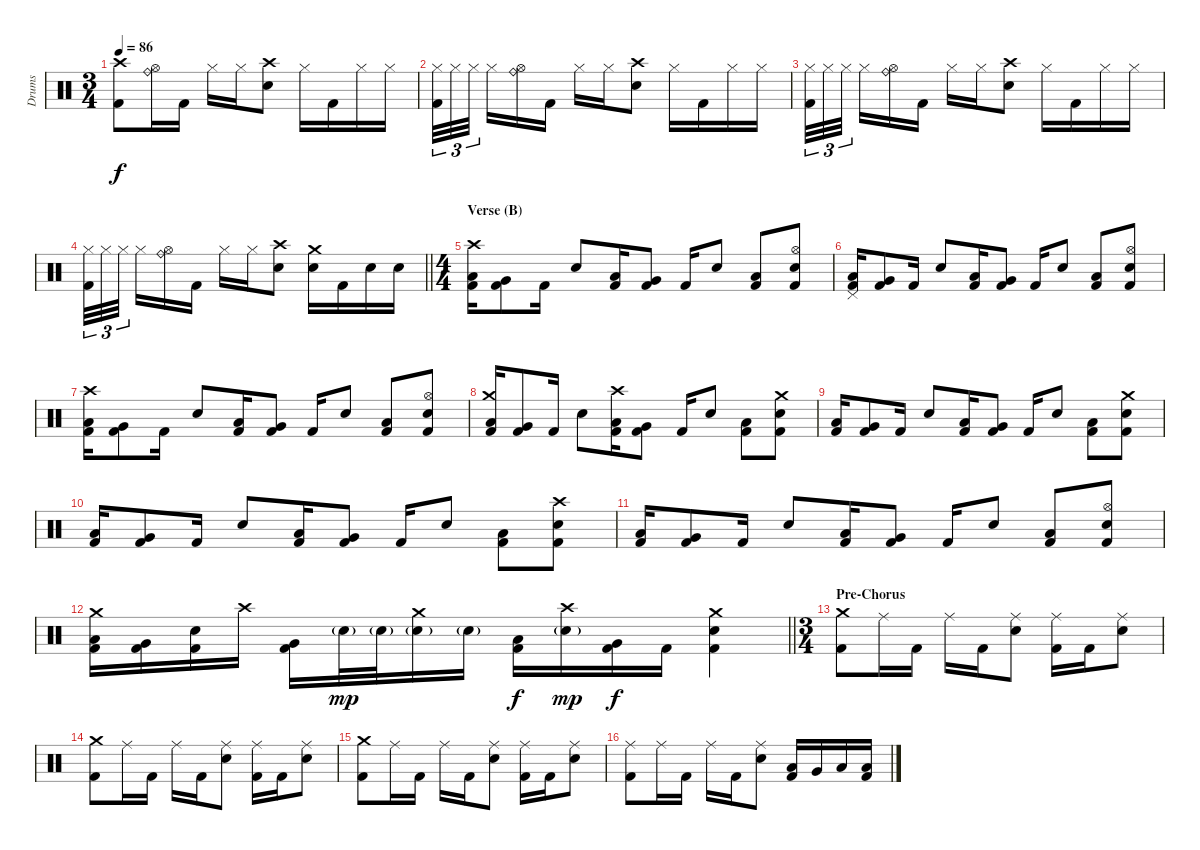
\track ("Drums" "Drums") {instrument percussion}
\staff {score}
\articulation defaults
\ts (3 4)
\tempo 86
\clef neutral
\ks c
("Crash high (hit)" "Kick (hit) 2").8{dy f} ("Ride (bell)" "Hi-Hat (open)").16 "Kick (hit) 2".16 "Hi-Hat (closed)".16 "Hi-Hat (closed)".16 ("Crash high (hit)" "Electric Snare (hit)").8 "Hi-Hat (closed)".16 "Kick (hit) 2".16 "Hi-Hat (closed)".16 "Hi-Hat (closed)".16 |
("Hi-Hat (closed)" "Kick (hit) 2").32{tu (3 2)} "Hi-Hat (closed)".32{tu (3 2)} "Hi-Hat (closed)".32{tu (3 2) beam splitsecondary} "Hi-Hat (closed)".16 ("Ride (bell)" "Hi-Hat (open)").16 "Kick (hit) 2".16 "Hi-Hat (closed)".16 "Hi-Hat (closed)".16 ("Crash high (hit)" "Electric Snare (hit)").8 "Hi-Hat (closed)".16 "Kick (hit) 2".16 "Hi-Hat (closed)".16 "Hi-Hat (closed)".16 |
("Hi-Hat (closed)" "Kick (hit) 2").32{tu (3 2)} "Hi-Hat (closed)".32{tu (3 2)} "Hi-Hat (closed)".32{tu (3 2) beam splitsecondary} "Hi-Hat (closed)".16 ("Ride (bell)" "Hi-Hat (open)").16 "Kick (hit) 2".16 "Hi-Hat (closed)".16 "Hi-Hat (closed)".16 ("Crash high (hit)" "Electric Snare (hit)").8 "Hi-Hat (closed)".16 "Kick (hit) 2".16 "Hi-Hat (closed)".16 "Hi-Hat (closed)".16 |
\barLineRight lightlight
("Hi-Hat (closed)" "Kick (hit) 2").32{tu (3 2)} "Hi-Hat (closed)".32{tu (3 2)} "Hi-Hat (closed)".32{tu (3 2) beam splitsecondary} "Hi-Hat (closed)".16 ("Ride (bell)" "Hi-Hat (open)").16 "Kick (hit) 2".16 "Hi-Hat (closed)".16 "Hi-Hat (closed)".16 ("Crash high (hit)" "Electric Snare (hit)").8 ("Crash medium (hit)" "Electric Snare (hit)").16 "Kick (hit) 2".16 "Electric Snare (hit)".16 "Electric Snare (hit)".16 |
\ts (4 4)
\section ("" "Verse (B)")
("Crash high (hit)" "Low Floor Tom (hit)" "Kick (hit) 2").16 ("Very Low Tom (hit)" "Kick (hit) 2").8 "Kick (hit) 2".16 "Electric Snare (hit)".8 ("Low Floor Tom (hit)" "Kick (hit) 2").16 ("Very Low Tom (hit)" "Kick (hit) 2").8 "Kick (hit) 2".16 "Electric Snare (hit)".8 ("Low Floor Tom (hit)" "Kick (hit) 2").8 ("Hi-Hat (open)" "Electric Snare (hit)" "Kick (hit) 2").8 |
("Pedal Hi-Hat (hit)" "Low Floor Tom (hit)" "Kick (hit) 2").16 ("Very Low Tom (hit)" "Kick (hit) 2").8 "Kick (hit) 2".16 "Electric Snare (hit)".8 ("Low Floor Tom (hit)" "Kick (hit) 2").16 ("Very Low Tom (hit)" "Kick (hit) 2").8 "Kick (hit) 2".16 "Electric Snare (hit)".8 ("Low Floor Tom (hit)" "Kick (hit) 2").8 ("Hi-Hat (open)" "Electric Snare (hit)" "Kick (hit) 2").8 |
("Crash high (hit)" "Low Floor Tom (hit)" "Kick (hit) 2").16 ("Very Low Tom (hit)" "Kick (hit) 2").8 "Kick (hit) 2".16 "Electric Snare (hit)".8 ("Low Floor Tom (hit)" "Kick (hit) 2").16 ("Very Low Tom (hit)" "Kick (hit) 2").8 "Kick (hit) 2".16 "Electric Snare (hit)".8 ("Low Floor Tom (hit)" "Kick (hit) 2").8 ("Hi-Hat (open)" "Electric Snare (hit)" "Kick (hit) 2").8 |
("Crash medium (hit)" "Low Floor Tom (hit)" "Kick (hit) 2").16 ("Very Low Tom (hit)" "Kick (hit) 2").8 "Kick (hit) 2".16 "Electric Snare (hit)".8 ("Crash high (hit)" "Low Floor Tom (hit)" "Kick (hit) 2").16 ("Very Low Tom (hit)" "Kick (hit) 2").8 "Kick (hit) 2".16 "Electric Snare (hit)".8 ("Low Floor Tom (hit)" "Kick (hit) 2").8 ("Crash medium (hit)" "Electric Snare (hit)" "Kick (hit) 2").8 |
("Low Floor Tom (hit)" "Kick (hit) 2").16 ("Very Low Tom (hit)" "Kick (hit) 2").8 "Kick (hit) 2".16 "Electric Snare (hit)".8 ("Low Floor Tom (hit)" "Kick (hit) 2").16 ("Very Low Tom (hit)" "Kick (hit) 2").8 "Kick (hit) 2".16 "Electric Snare (hit)".8 ("Low Floor Tom (hit)" "Kick (hit) 2").8 ("Crash medium (hit)" "Electric Snare (hit)" "Kick (hit) 2").8 |
("Low Floor Tom (hit)" "Kick (hit) 2").16 ("Very Low Tom (hit)" "Kick (hit) 2").8 "Kick (hit) 2".16 "Electric Snare (hit)".8 ("Low Floor Tom (hit)" "Kick (hit) 2").16 ("Very Low Tom (hit)" "Kick (hit) 2").8 "Kick (hit) 2".16 "Electric Snare (hit)".8 ("Low Floor Tom (hit)" "Kick (hit) 2").8 ("Crash high (hit)" "Electric Snare (hit)" "Kick (hit) 2").8 |
("Low Floor Tom (hit)" "Kick (hit) 2").16 ("Very Low Tom (hit)" "Kick (hit) 2").8 "Kick (hit) 2".16 "Electric Snare (hit)".8 ("Low Floor Tom (hit)" "Kick (hit) 2").16 ("Very Low Tom (hit)" "Kick (hit) 2").8 "Kick (hit) 2".16 "Electric Snare (hit)".8 ("Low Floor Tom (hit)" "Kick (hit) 2").8 ("Hi-Hat (open)" "Electric Snare (hit)" "Kick (hit) 2").8 |
\barLineRight lightlight
("Crash medium (hit)" "Low Floor Tom (hit)" "Kick (hit) 2").16 ("Very Low Tom (hit)" "Kick (hit) 2").16 ("Electric Snare (hit)" "Kick (hit) 2").16 "Crash high (hit)".16 ("Very Low Tom (hit)" "Kick (hit) 2").16 "Electric Snare (hit)"{g}.32{dy mp} "Electric Snare (hit)"{g}.32 ("Crash medium (hit)" "Electric Snare (hit)"{g}).16 "Electric Snare (hit)"{g}.16 ("Low Floor Tom (hit)" "Kick (hit) 2").16{dy f} ("Crash high (hit)" "Electric Snare (hit)"{g}).16{dy mp} ("Very Low Tom (hit)" "Kick (hit) 2").16{dy f} "Kick (hit) 2".16 ("Crash medium (hit)" "Electric Snare (hit)" "Kick (hit) 2").4 |
\ts (3 4)
\section ("" "Pre-Chorus")
("Crash medium (hit)" "Kick (hit) 2").8 "Ride (middle)".16 "Kick (hit) 2".16 "Ride (middle)".16 "Kick (hit) 2".16 ("Ride (middle)" "Electric Snare (hit)").8 ("Ride (middle)" "Kick (hit) 2").16 "Kick (hit) 2".16 ("Ride (middle)" "Electric Snare (hit)").8 |
("Crash medium (hit)" "Kick (hit) 2").8 "Ride (middle)".16 "Kick (hit) 2".16 "Ride (middle)".16 "Kick (hit) 2".16 ("Ride (middle)" "Electric Snare (hit)").8 ("Ride (middle)" "Kick (hit) 2").16 "Kick (hit) 2".16 ("Ride (middle)" "Electric Snare (hit)").8 |
("Crash medium (hit)" "Kick (hit) 2").8 "Ride (middle)".16 "Kick (hit) 2".16 "Ride (middle)".16 "Kick (hit) 2".16 ("Ride (middle)" "Electric Snare (hit)").8 ("Ride (middle)" "Kick (hit) 2").16 "Kick (hit) 2".16 ("Ride (middle)" "Electric Snare (hit)").8 |
("Ride (middle)" "Kick (hit) 2").8 "Ride (middle)".16 "Kick (hit) 2".16 "Ride (middle)".16 "Kick (hit) 2".16 ("Ride (middle)" "Electric Snare (hit)").8 ("Low Tom (hit)" "Kick (hit) 2").16 "Very Low Tom (hit)".16 "Low Floor Tom (hit)".16 ("Low Floor Tom (hit)" "Kick (hit) 2").16
